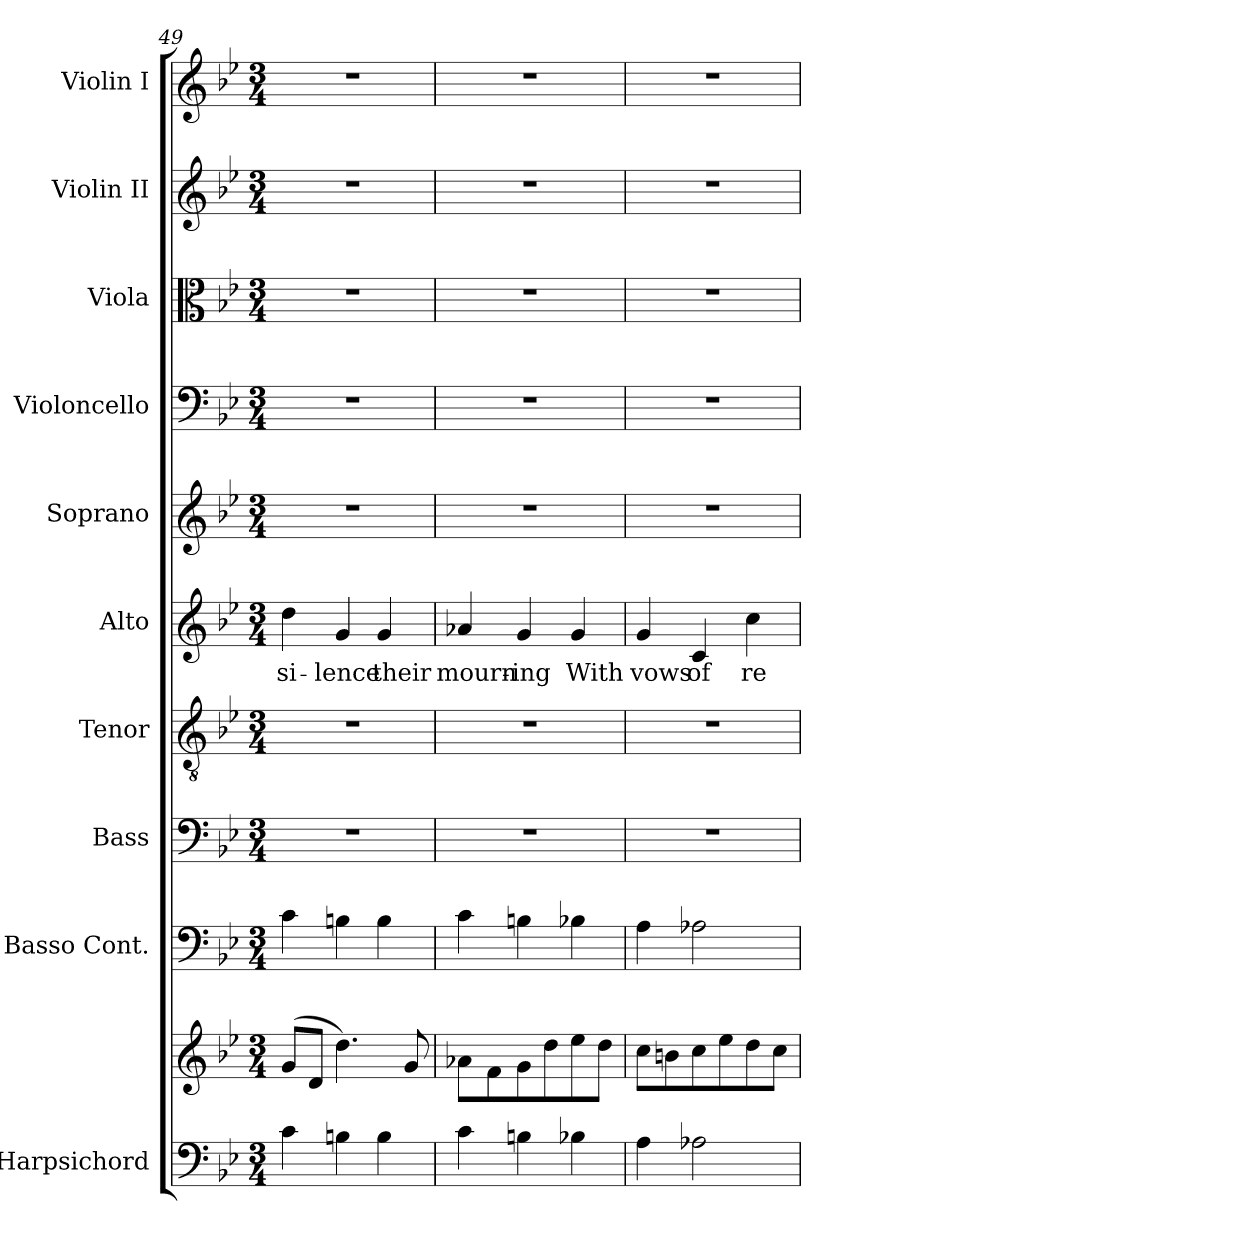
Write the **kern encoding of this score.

**kern	**kern	**kern	**kern	**kern	**kern	**text	**kern	**kern	**kern	**kern	**kern
*part10	*part10	*part9	*part8	*part7	*part6	*part6	*part5	*part4	*part3	*part2	*part1
*staff11	*staff10	*staff9	*staff8	*staff7	*staff6	*staff6	*staff5	*staff4	*staff3	*staff2	*staff1
*I"Harpsichord	*	*I"Basso Cont.	*I"Bass	*I"Tenor	*I"Alto	*	*I"Soprano	*I"Violoncello	*I"Viola	*I"Violin II	*I"Violin I
*I'Hpsd.	*	*	*I'B.	*I'T.	*I'A.	*	*I'S.	*I'Vc.	*	*	*
*clefF4	*clefG2	*clefF4	*clefF4	*clefGv2	*clefG2	*	*clefG2	*clefF4	*clefC3	*clefG2	*clefG2
*	*	*	*	*ITrd7c12	*	*	*	*	*	*	*
*k[b-e-]	*k[b-e-]	*k[b-e-]	*k[b-e-]	*k[b-e-]	*k[b-e-]	*	*k[b-e-]	*k[b-e-]	*k[b-e-]	*k[b-e-]	*k[b-e-]
*B-:	*B-:	*B-:	*B-:	*B-:	*B-:	*	*B-:	*B-:	*B-:	*B-:	*B-:
*M3/4	*M3/4	*M3/4	*M3/4	*M3/4	*M3/4	*	*M3/4	*M3/4	*M3/4	*M3/4	*M3/4
=49	=49	=49	=49	=49	=49	=49	=49	=49	=49	=49	=49
!	!	!	!LO:N:vis=1	!LO:N:vis=1	!	!	!	!	!	!	!
!	!	!	!	!	!	!LO:LY:b:color=#000000	!LO:N:vis=1	!LO:N:vis=1	!LO:N:vis=1	!LO:N:vis=1	!LO:N:vis=1
4ci\	(8gi/L	4ci\	2.r	2.r	4ddi\	si-	2.r	2.r	2.r	2.r	2.r
.	8di/J	.	.	.	.	.	.	.	.	.	.
!	!	!	!	!	!	!LO:LY:b:color=#000000	!	!	!	!	!
4Bni\	4.ddi\)	4Bni\	.	.	4gi/	-lence	.	.	.	.	.
!	!	!	!	!	!	!LO:LY:b:color=#000000	!	!	!	!	!
4Bi\	.	4Bi\	.	.	4gi/	their	.	.	.	.	.
.	8gi/	.	.	.	.	.	.	.	.	.	.
=50	=50	=50	=50	=50	=50	=50	=50	=50	=50	=50	=50
!	!	!	!LO:N:vis=1	!LO:N:vis=1	!	!	!	!	!	!	!
!	!	!	!	!	!	!LO:LY:b:color=#000000	!LO:N:vis=1	!LO:N:vis=1	!LO:N:vis=1	!LO:N:vis=1	!LO:N:vis=1
4ci\	8a-Xi\L	4ci\	2.r	2.r	4a-Xi/	mourn-	2.r	2.r	2.r	2.r	2.r
.	8fi\	.	.	.	.	.	.	.	.	.	.
!	!	!	!	!	!	!LO:LY:b:color=#000000	!	!	!	!	!
4Bni\	8gi\	4Bni\	.	.	4gi/	-ing	.	.	.	.	.
.	8ddi\	.	.	.	.	.	.	.	.	.	.
!	!	!	!	!	!	!LO:LY:b:color=#000000	!	!	!	!	!
4B-Xi\	8ee-i\	4B-Xi\	.	.	4gi/	With	.	.	.	.	.
.	8ddi\J	.	.	.	.	.	.	.	.	.	.
=51	=51	=51	=51	=51	=51	=51	=51	=51	=51	=51	=51
!	!	!	!LO:N:vis=1	!LO:N:vis=1	!	!	!	!	!	!	!
!	!	!	!	!	!	!LO:LY:b:color=#000000	!LO:N:vis=1	!LO:N:vis=1	!LO:N:vis=1	!LO:N:vis=1	!LO:N:vis=1
4Ai\	8cci\L	4Ai\	2.r	2.r	4gi/	vows	2.r	2.r	2.r	2.r	2.r
.	8bni\	.	.	.	.	.	.	.	.	.	.
!	!	!	!	!	!	!LO:LY:b:color=#000000	!	!	!	!	!
2A-Xi\	8cci\	2A-Xi\	.	.	4ci/	of	.	.	.	.	.
.	8ee-i\	.	.	.	.	.	.	.	.	.	.
!	!	!	!	!	!	!LO:LY:b:color=#000000	!	!	!	!	!
.	8ddi\	.	.	.	4cci\	re-	.	.	.	.	.
.	8cci\J	.	.	.	.	.	.	.	.	.	.
=	=	=	=	=	=	=	=	=	=	=	=
*-	*-	*-	*-	*-	*-	*-	*-	*-	*-	*-	*-
